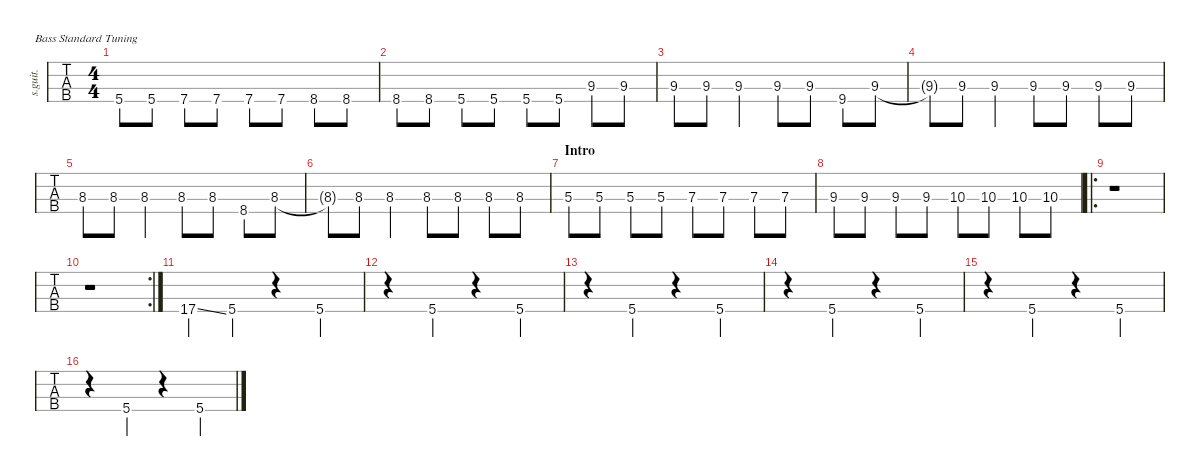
\defaultSystemsLayout 4
\hideDynamics
\bracketExtendMode nobrackets
\track ("Electric Bass" "s.guit.") {instrument electricbassfinger}
\staff {tabs}
\tuning (G2 D2 A1 E1)
\ts (4 4)
\tempo (173 hide)
\clef f4
\ks c
5.4.8{dy mf} 5.4.8 7.4.8 7.4.8 7.4.8 7.4.8 8.4.8 8.4.8 |
8.4.8 8.4.8 5.4.8 5.4.8 5.4.8 5.4.8 9.3{acc #}.8 9.3{acc #}.8 |
9.3{acc #}.8 9.3{acc #}.8 9.3{acc #}.4 9.3{acc #}.8 9.3{acc #}.8 9.4{acc #}.8 9.3{acc #}.8 |
9.3{t acc #}.8 9.3{acc #}.8 9.3{acc #}.4 9.3{acc #}.8 9.3{acc #}.8 9.3{acc #}.8 9.3{acc #}.8 |
8.3.8 8.3.8 8.3.4 8.3.8 8.3.8 8.4.8 8.3.8 |
8.3{t}.8 8.3.8 8.3.4 8.3.8 8.3.8 8.3.8 8.3.8 |
\section ("" "Intro")
5.3.8 5.3.8 5.3.8 5.3.8 7.3.8 7.3.8 7.3.8 7.3.8 |
9.3{acc #}.8 9.3{acc #}.8 9.3{acc #}.8 9.3{acc #}.8 10.3.8 10.3.8 10.3.8 10.3.8 |
\ro
r.1 |
\rc 2
r.1 |
17.4{ss}.4 5.4.4 r.4 5.4.4 |
r.4 5.4.4 r.4 5.4.4 |
r.4 5.4.4 r.4 5.4.4 |
r.4 5.4.4 r.4 5.4.4 |
r.4 5.4.4 r.4 5.4.4 |
r.4 5.4.4 r.4 5.4.4
